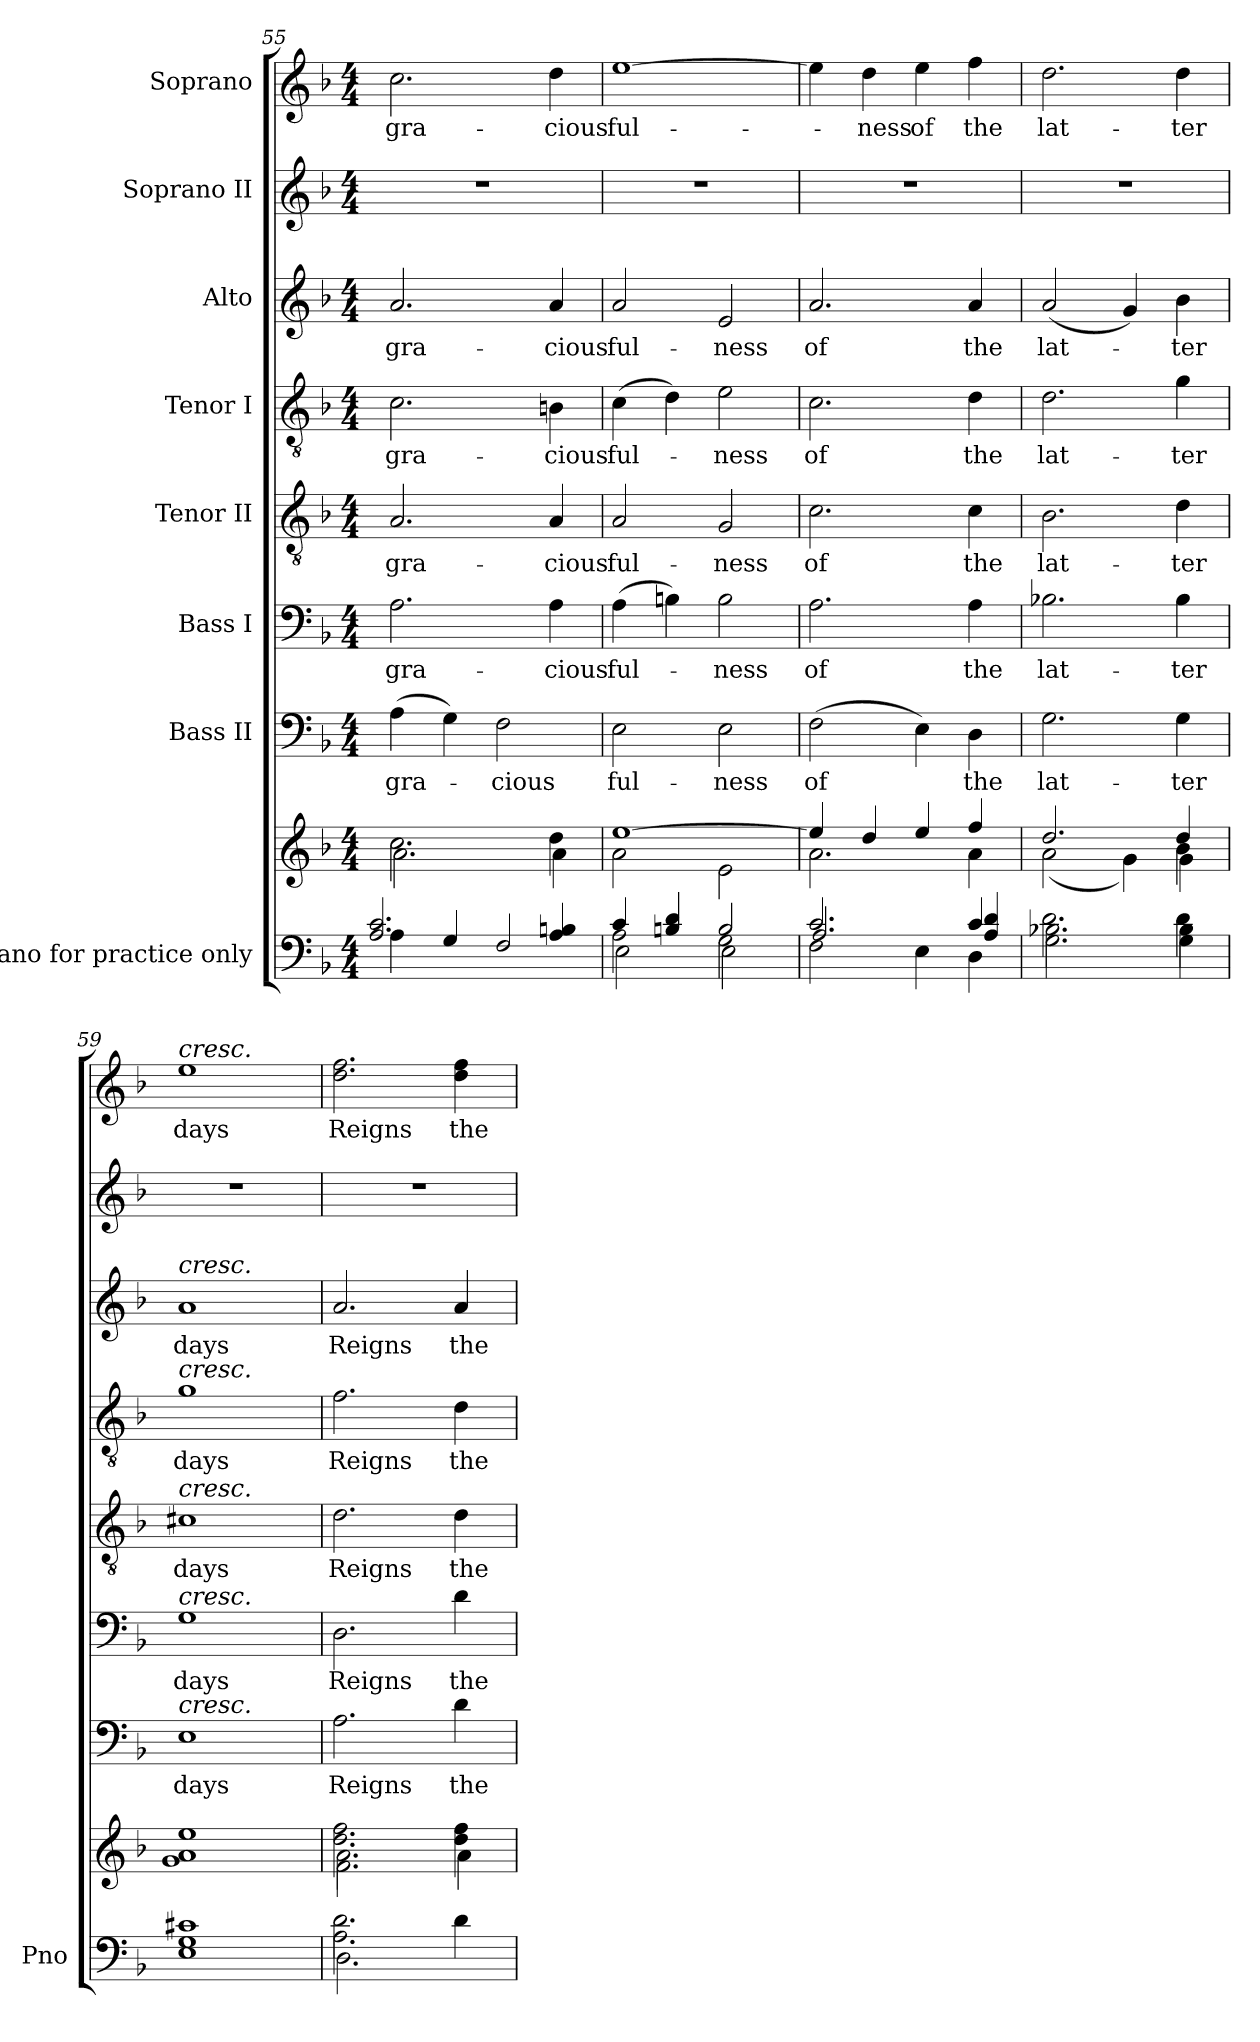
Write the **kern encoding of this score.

**kern	**kern	**kern	**text	**kern	**text	**kern	**text	**kern	**text	**kern	**text	**kern	**kern	**text
*part8	*part8	*part7	*part7	*part6	*part6	*part5	*part5	*part4	*part4	*part3	*part3	*part2	*part1	*part1
*staff9	*staff8	*staff7	*staff7	*staff6	*staff6	*staff5	*staff5	*staff4	*staff4	*staff3	*staff3	*staff2	*staff1	*staff1
*I"Piano for practice only	*	*I"Bass II	*	*I"Bass I	*	*I"Tenor II	*	*I"Tenor I	*	*I"Alto	*	*I"Soprano II	*I"Soprano	*
*I'Pno	*	*	*	*	*	*	*	*	*	*	*	*	*	*
*clefF4	*clefG2	*clefF4	*	*clefF4	*	*clefGv2	*	*clefGv2	*	*clefG2	*	*clefG2	*clefG2	*
*k[b-]	*k[b-]	*k[b-]	*	*k[b-]	*	*k[b-]	*	*k[b-]	*	*k[b-]	*	*k[b-]	*k[b-]	*
*M4/4	*M4/4	*M4/4	*	*M4/4	*	*M4/4	*	*M4/4	*	*M4/4	*	*M4/4	*M4/4	*
=55	=55	=55	=55	=55	=55	=55	=55	=55	=55	=55	=55	=55	=55	=55
*^	*^	*	*	*	*	*	*	*	*	*	*	*	*	*
4A\	2.A/ 2.c/	2.cc\	2.a\	(4A\	gra-	2.A\	gra-	2.A/	gra-	2.c\	gra-	2.a/	gra-	1r	2.cc\	gra-
4G/	.	.	.	4G\)	.	.	.	.	.	.	.	.	.	.	.	.
2F/	.	.	.	2F\	-cious	.	.	.	.	.	.	.	.	.	.	.
.	4A/ 4Bn/	4dd\	4a\	.	.	4A\	-cious	4A/	-cious	4Bn\	-cious	4a/	-cious	.	4dd\	-cious
=56	=56	=56	=56	=56	=56	=56	=56	=56	=56	=56	=56	=56	=56	=56	=56	=56
*	*^	*	*^	*	*	*	*	*	*	*	*	*	*	*	*	*
2A\	4c/	2E\	[1ee	2a\	2ryy	2E\	ful-	(4A\	ful-	2A/	ful-	(4c\	ful-	2a/	ful-	1r	[1ee	ful-
.	4Bn/ 4d/	.	.	.	.	.	.	4Bn\)	.	.	.	4d\)	.	.	.	.	.	.
2G\	2B/	2E\	.	2ryy	2e\	2E\	-ness	2B\	-ness	2G/	-ness	2e\	-ness	2e/	-ness	.	.	.
*	*	*	*	*v	*v	*	*	*	*	*	*	*	*	*	*	*	*	*
=57	=57	=57	=57	=57	=57	=57	=57	=57	=57	=57	=57	=57	=57	=57	=57	=57	=57
2.c/	2.A/	2F\	4ee/]	2.a\	(2F\	-of	2.A\	of	2.c\	of	2.c\	of	2.a/	of	1r	4ee\]	.
.	.	.	4dd/	.	.	.	.	.	.	.	.	.	.	.	.	4dd\	-ness
.	.	4E\	4ee/	.	4E\)	.	.	.	.	.	.	.	.	.	.	4ee\	of
4c/	4A/ 4d/	4D\	4ff/	4a\	4D\	the	4A\	the	4c\	the	4d\	the	4a/	the	.	4ff\	the
=58	=58	=58	=58	=58	=58	=58	=58	=58	=58	=58	=58	=58	=58	=58	=58	=58	=58
*	*	*	*	*^	*	*	*	*	*	*	*	*	*	*	*	*	*
2.d\	2.B-X\	2.G\	2.dd/	(2a\	2.ryy	2.G\	lat-	2.B-X\	lat-	2.B-\	lat-	2.d\	lat-	(2a/	lat-	1r	2.dd\	lat-
.	.	.	.	4g\)	.	.	.	.	.	.	.	.	.	4g/)	.	.	.	.
4d\	4B-\	4G\	4dd/	4b-\	4g\	4G\	-ter	4B-\	-ter	4d\	-ter	4g\	-ter	4b-\	-ter	.	4dd\	-ter
=59	=59	=59	=59	=59	=59	=59	=59	=59	=59	=59	=59	=59	=59	=59	=59	=59	=59	=59
!	!	!	!	!	!	!	!	!	!	!	!	!	!	!	!	!	!LO:TX:a:i:t=cresc.	!
!	!	!	!	!	!	!	!	!	!	!	!	!	!	!LO:TX:a:i:t=cresc.	!	!	!	!
!	!	!	!	!	!	!	!	!	!	!	!	!LO:TX:a:i:t=cresc.	!	!	!	!	!	!
!	!	!	!	!	!	!	!	!	!	!LO:TX:a:i:t=cresc.	!	!	!	!	!	!	!	!
!	!	!	!	!	!	!	!	!LO:TX:a:i:t=cresc.	!	!	!	!	!	!	!	!	!	!
!	!	!	!	!	!	!LO:TX:a:i:t=cresc.	!	!	!	!	!	!	!	!	!	!	!	!
!	!	!	!LO:TX:b:i:t=cresc.	!	!	!	!	!	!	!	!	!	!	!	!	!	!	!
*	*	*	*v	*v	*v	*	*	*	*	*	*	*	*	*	*	*	*	*
1c#X	1G	1E	1g 1a 1ee	1E	days	1G	days	1c#X	days	1g	days	1a	days	1r	1ee	days
=60	=60	=60	=60	=60	=60	=60	=60	=60	=60	=60	=60	=60	=60	=60	=60	=60
*	*	*	*^	*	*	*	*	*	*	*	*	*	*	*	*	*
*	*	*	*	*^	*	*	*	*	*	*	*	*	*	*	*	*	*
2.d\	2.D\	2.A\	2.dd\ 2.ff\	2.a\	2.f\	2.A\	Reigns	2.D\	Reigns	2.d\	Reigns	2.f\	Reigns	2.a/	Reigns	1r	2.dd\ 2.ff\	Reigns
4d\	4ryy	4ryy	4dd\ 4ff\	4a\	4ryy	4d\	the	4d\	the	4d\	the	4d\	the	4a/	the	.	4dd\ 4ff\	the
*v	*v	*v	*	*	*	*	*	*	*	*	*	*	*	*	*	*	*	*
*	*v	*v	*v	*	*	*	*	*	*	*	*	*	*	*	*	*
=	=	=	=	=	=	=	=	=	=	=	=	=	=	=
*-	*-	*-	*-	*-	*-	*-	*-	*-	*-	*-	*-	*-	*-	*-
